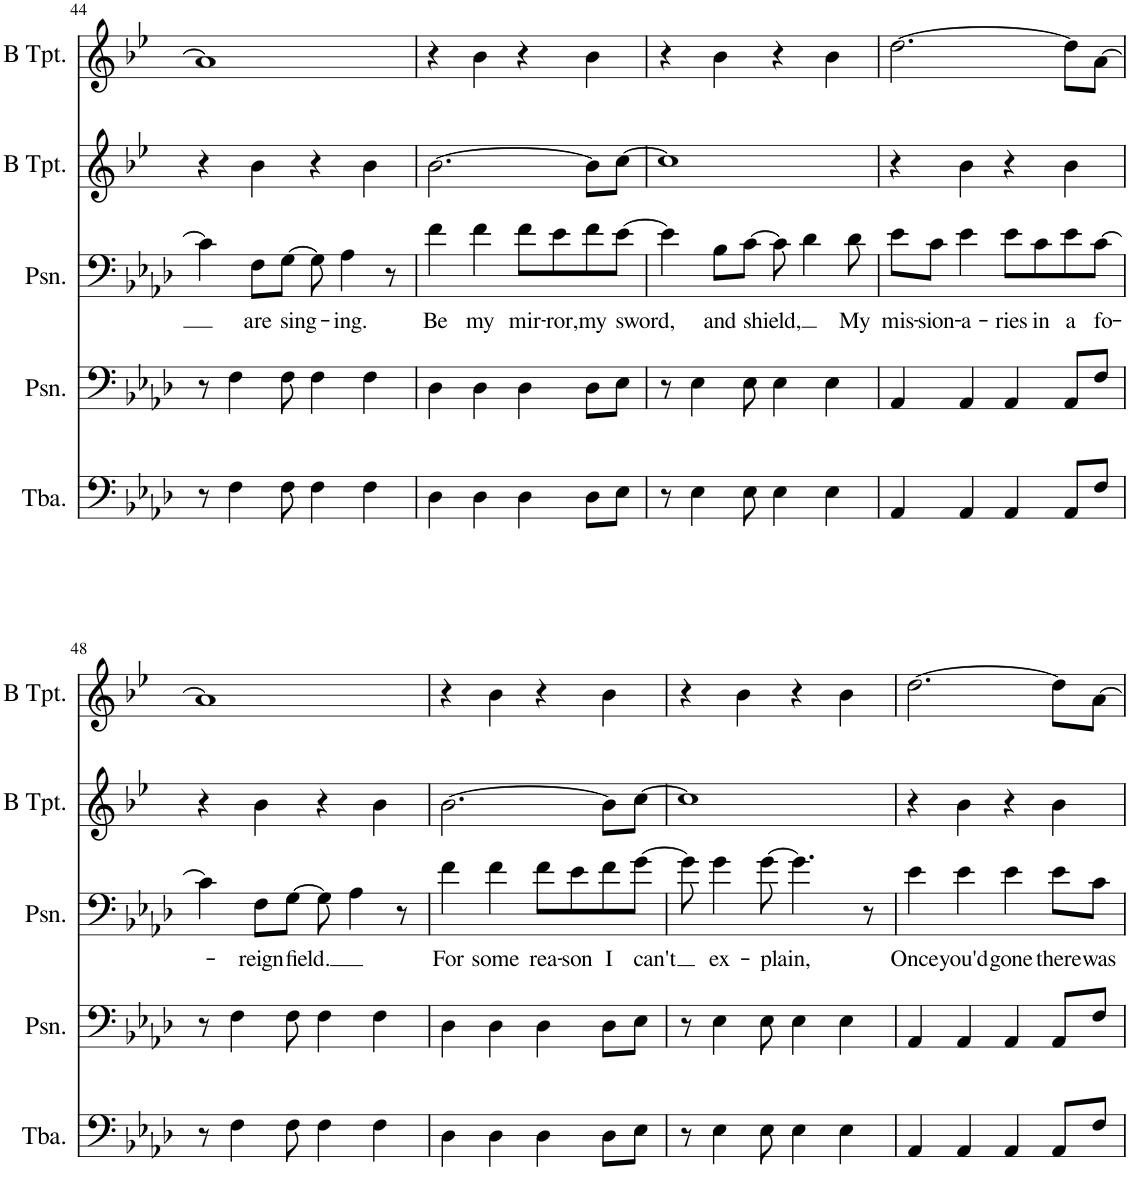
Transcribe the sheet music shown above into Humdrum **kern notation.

**kern	**kern	**kern	**text	**kern	**kern
*part5	*part4	*part3	*part3	*part2	*part1
*staff5	*staff4	*staff3	*staff3	*staff2	*staff1
*I"Tuba	*I"Posaune	*I"Posaune	*	*I"Trompete in B	*I"Trompete in B
*I'Tba.	*I'Psn.	*I'Psn.	*	*	*
!!LO:PB:g=z
*clefF4	*clefF4	*clefF4	*	*clefG2	*clefG2
*	*	*	*	*Trd1c2	*Trd1c2
*k[b-e-a-d-]	*k[b-e-a-d-]	*k[b-e-a-d-]	*	*k[b-e-]	*k[b-e-]
*M4/4	*M4/4	*M4/4	*	*M4/4	*M4/4
=44	=44	=44	=44	=44	=44
8r	8r	4c\]	.	4r	1a]
4F\	4F\	.	.	.	.
!	!	!	!LO:LY:b	!	!
.	.	8F\L	are	4b-\	.
!	!	!	!LO:LY:b	!	!
8F\	8F\	[8G\J	sing-	.	.
4F\	4F\	8G\]	.	4r	.
!	!	!	!LO:LY:b	!	!
.	.	4A-\	-ing.	.	.
4F\	4F\	.	.	4b-\	.
.	.	8r	.	.	.
=45	=45	=45	=45	=45	=45
!	!	!	!LO:LY:b	!	!
4D-\	4D-\	4f\	Be	[2.b-\	4r
!	!	!	!LO:LY:b	!	!
4D-\	4D-\	4f\	my	.	4b-\
!	!	!	!LO:LY:b	!	!
4D-\	4D-\	8f\L	mir-	.	4r
!	!	!	!LO:LY:b	!	!
.	.	8e-\	-ror,	.	.
!	!	!	!LO:LY:b	!	!
8D-\L	8D-\L	8f\	my	8b-\L]	4b-\
!	!	!	!LO:LY:b	!	!
8E-\J	8E-\J	[8e-\J	sword,	[8cc\J	.
=46	=46	=46	=46	=46	=46
8r	8r	4e-\]	.	1cc]	4r
4E-\	4E-\	.	.	.	.
!	!	!	!LO:LY:b	!	!
.	.	8B-\L	and	.	4b-\
!	!	!	!LO:LY:b	!	!
8E-\	8E-\	[8c\J	shield,	.	.
4E-\	4E-\	8c\]	.	.	4r
.	.	4d-\	.	.	.
4E-\	4E-\	.	.	.	4b-\
!	!	!	!LO:LY:b	!	!
.	.	8d-\	My	.	.
=47	=47	=47	=47	=47	=47
!	!	!	!LO:LY:b	!	!
4AA-/	4AA-/	8e-\L	mis-	4r	[2.dd\
!	!	!	!LO:LY:b	!	!
.	.	8c\J	-sion-	.	.
!	!	!	!LO:LY:b	!	!
4AA-/	4AA-/	4e-\	-a-	4b-\	.
!	!	!	!LO:LY:b	!	!
4AA-/	4AA-/	8e-\L	-ries	4r	.
!	!	!	!LO:LY:b	!	!
.	.	8c\	in	.	.
!	!	!	!LO:LY:b	!	!
8AA-/L	8AA-/L	8e-\	a	4b-\	8dd\L]
!	!	!	!LO:LY:b	!	!
8F/J	8F/J	[8c\J	fo-	.	[8a\J
!!LO:LB:g=z
=48	=48	=48	=48	=48	=48
8r	8r	4c\]	.	4r	1a]
4F\	4F\	.	.	.	.
!	!	!	!LO:LY:b	!	!
.	.	8F\L	-reign	4b-\	.
!	!	!	!LO:LY:b	!	!
8F\	8F\	[8G\J	field.	.	.
4F\	4F\	8G\]	.	4r	.
.	.	4A-\	.	.	.
4F\	4F\	.	.	4b-\	.
.	.	8r	.	.	.
=49	=49	=49	=49	=49	=49
!	!	!	!LO:LY:b	!	!
4D-\	4D-\	4f\	For	[2.b-\	4r
!	!	!	!LO:LY:b	!	!
4D-\	4D-\	4f\	some	.	4b-\
!	!	!	!LO:LY:b	!	!
4D-\	4D-\	8f\L	rea-	.	4r
!	!	!	!LO:LY:b	!	!
.	.	8e-\	-son	.	.
!	!	!	!LO:LY:b	!	!
8D-\L	8D-\L	8f\	I	8b-\L]	4b-\
!	!	!	!LO:LY:b	!	!
8E-\J	8E-\J	[8g\J	can't	[8cc\J	.
=50	=50	=50	=50	=50	=50
8r	8r	8g\]	.	1cc]	4r
!	!	!	!LO:LY:b	!	!
4E-\	4E-\	4g\	ex-	.	.
.	.	.	.	.	4b-\
!	!	!	!LO:LY:b	!	!
8E-\	8E-\	[8g\	-plain,	.	.
4E-\	4E-\	4.g\]	.	.	4r
4E-\	4E-\	.	.	.	4b-\
.	.	8r	.	.	.
=51	=51	=51	=51	=51	=51
!	!	!	!LO:LY:b	!	!
4AA-/	4AA-/	4e-\	Once	4r	[2.dd\
!	!	!	!LO:LY:b	!	!
4AA-/	4AA-/	4e-\	you'd	4b-\	.
!	!	!	!LO:LY:b	!	!
4AA-/	4AA-/	4e-\	gone	4r	.
!	!	!	!LO:LY:b	!	!
8AA-/L	8AA-/L	8e-\L	there	4b-\	8dd\L]
!	!	!	!LO:LY:b	!	!
8F/J	8F/J	8c\J	was	.	[8a\J
=	=	=	=	=	=
*-	*-	*-	*-	*-	*-
